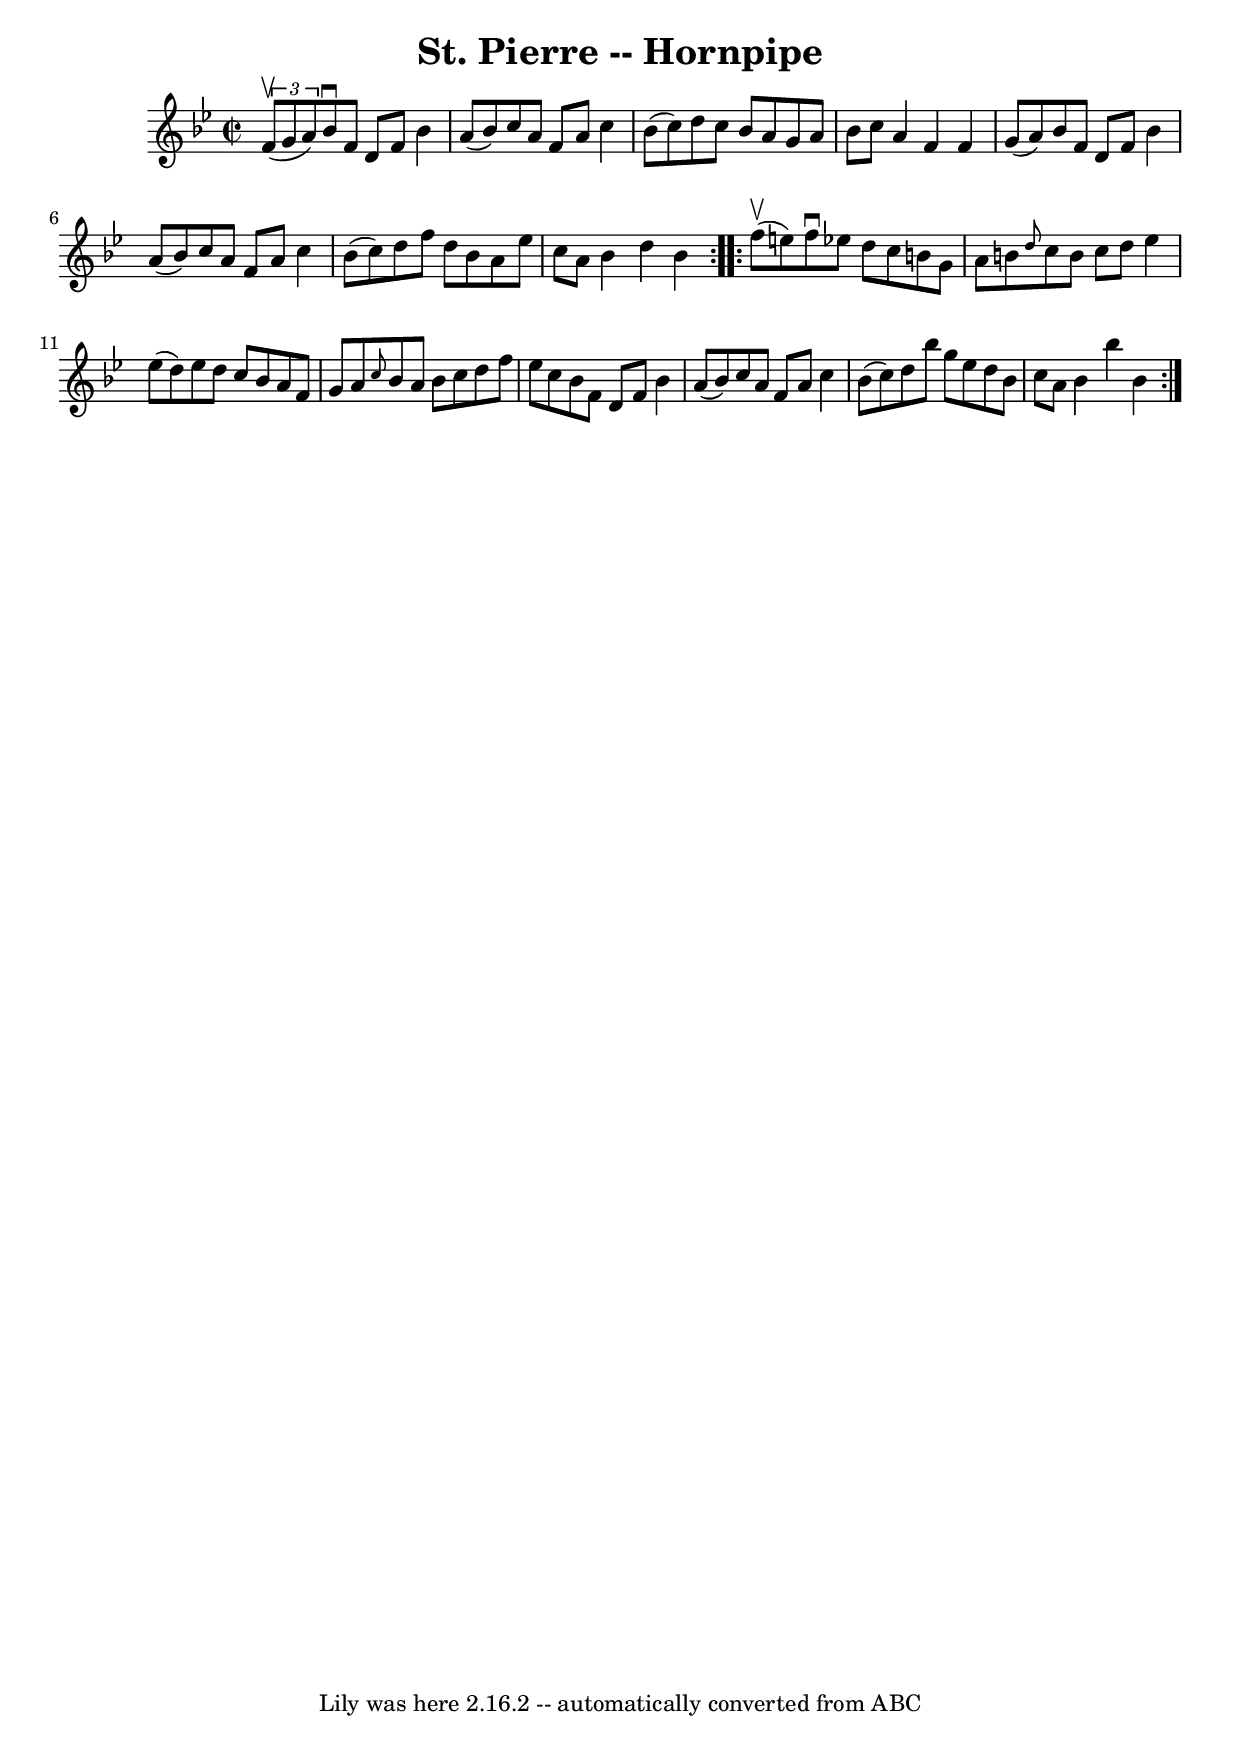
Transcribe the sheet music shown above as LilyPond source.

\version "2.7.40"
\include "Mammoth.ily"
\header {
	%% book = "Cole's 1000 Fiddle Tunes"
	crossRefNumber = "1"
	footnotes = ""
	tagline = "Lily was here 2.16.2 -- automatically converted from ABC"
	title = "St. Pierre -- Hornpipe"
}
voicedefault =  {


\repeat volta 2 {
\override Staff.TimeSignature #'style = #'C
 \time 2/2 
\key bes \major   \times 2/3 { f'8 (^\upbow g'8 a'8) } 
|
 bes'8^\downbow f'8 d'8 f'8 bes'4 a'8 (bes'8) 
|
 c''8 a'8 f'8 a'8 c''4 bes'8 (c''8) |
   
d''8 c''8 bes'8 a'8 g'8 a'8 bes'8 c''8  |
 a'4    
f'4 f'4 g'8 (a'8) |
 bes'8 f'8 d'8 f'8 bes'4  
 a'8 (bes'8) |
 c''8 a'8 f'8 a'8 c''4 bes'8 (
c''8) |
 d''8 f''8 d''8 bes'8 a'8 ees''8 c''8    
a'8  |
 bes'4 d''4 bes'4  }     \repeat volta 2 { f''8 
(^\upbow e''8) |
 f''8^\downbow ees''!8 d''8 c''8 b'8  
 g'8 a'8 b'8  |
 \grace { d''8  } c''8 b'8 c''8 d''8 
 ees''4 ees''8 (d''8) |
 ees''8 d''8 c''8 bes'8    
a'8 f'8 g'8 a'8  |
 \grace { c''8  } bes'8 a'8 bes'8  
 c''8 d''8 f''8 ees''8 c''8  |
 bes'8 f'8 d'8    
f'8 bes'4 a'8 (bes'8) |
 c''8 a'8 f'8 a'8 c''4  
 bes'8 (c''8) |
 d''8 bes''8 g''8 ees''8 d''8    
bes'8 c''8 a'8  |
 bes'4 bes''4 bes'4  }   
}

\score{
    <<

	\context Staff="default"
	{
	    \voicedefault 
	}

    >>
	\layout {
	}
	\midi {}
}
